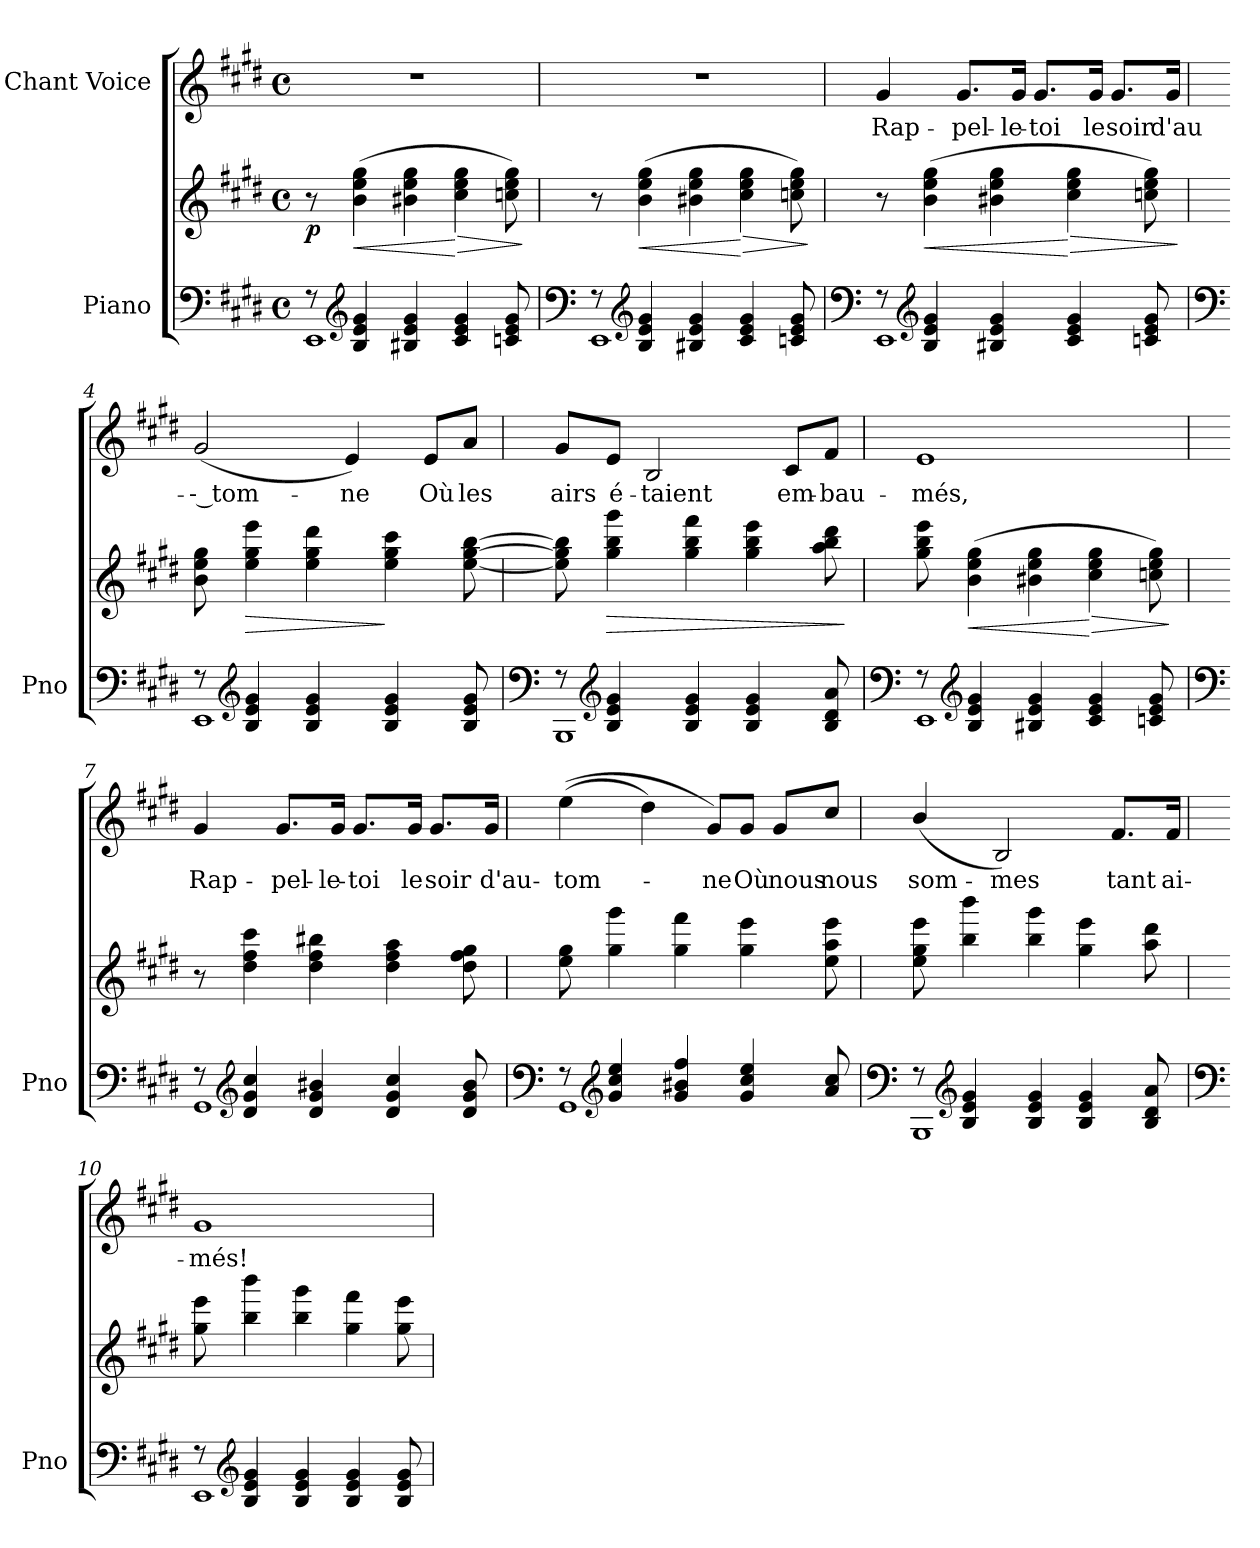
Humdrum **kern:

**kern	**kern	**dynam	**kern	**text
*part2	*part2	*part2	*part1	*part1
*staff3	*staff2	*staff2/3	*staff1	*staff1
*I"Piano	*	*	*I"Chant Voice	*
*I'Pno	*	*	*	*
*clefF4	*clefG2	*	*clefG2	*
*k[f#c#g#d#]	*k[f#c#g#d#]	*	*k[f#c#g#d#]	*
*M4/4	*M4/4	*	*M4/4	*
*met(c)	*met(c)	*	*met(c)	*
=1	=1	=1	=1	=1
*^	*	*	*	*
!	!	!	!LO:DY:b	!	!
8r	1EE	8r	p	1r	.
*clefG2	*	*	*	*	*
!	!	!	!LO:HP:b	!	!
4B/ 4e/ 4g#/	.	(4b\ 4ee\ 4gg#\	<	.	.
4B#X/ 4e/ 4g#/	.	4b#X\ 4ee\ 4gg#\	.	.	.
!	!	!	!LO:HP:n=1:b	!	!
4c#/ 4e/ 4g#/	.	4cc#\ 4ee\ 4gg#\	[ >	.	.
8cn/ 8e/ 8g#/	.	8ccn\ 8ee\ 8gg#\)	.	.	.
*v	*v	*	*	*	*
.	.	]	.	.
=2	=2	=2	=2	=2
*clefF4	*	*	*	*
*^	*	*	*	*
8r	1EE	8r	.	1r	.
*clefG2	*	*	*	*	*
!	!	!	!LO:HP:b	!	!
4B/ 4e/ 4g#/	.	(4b\ 4ee\ 4gg#\	<	.	.
4B#X/ 4e/ 4g#/	.	4b#X\ 4ee\ 4gg#\	.	.	.
!	!	!	!LO:HP:n=1:b	!	!
4c#/ 4e/ 4g#/	.	4cc#\ 4ee\ 4gg#\	[ >	.	.
8cn/ 8e/ 8g#/	.	8ccn\ 8ee\ 8gg#\)	.	.	.
*v	*v	*	*	*	*
.	.	]	.	.
=3	=3	=3	=3	=3
*clefF4	*	*	*	*
*^	*	*	*	*
8r	1EE	8r	.	4g#/	Rap-
*clefG2	*	*	*	*	*
!	!	!	!LO:HP:b	!	!
4B/ 4e/ 4g#/	.	(4b\ 4ee\ 4gg#\	<	.	.
.	.	.	.	8.g#/L	-pel-
4B#X/ 4e/ 4g#/	.	4b#X\ 4ee\ 4gg#\	.	.	.
.	.	.	.	16g#/Jk	-le-
.	.	.	.	8.g#/L	-toi
!	!	!	!LO:HP:n=1:b	!	!
4c#/ 4e/ 4g#/	.	4cc#\ 4ee\ 4gg#\	[ >	.	.
.	.	.	.	16g#/Jk	le
.	.	.	.	8.g#/L	soir
8cn/ 8e/ 8g#/	.	8ccn\ 8ee\ 8gg#\)	.	.	.
.	.	.	.	16g#/Jk	d'au-
*v	*v	*	*	*	*
.	.	]	.	.
=4	=4	=4	=4	=4
*clefF4	*	*	*	*
*^	*	*	*	*
8r	1EE	8b\ 8ee\ 8gg#\	.	(2g#/	-- tom-
*clefG2	*	*	*	*	*
!	!	!	!LO:HP:b	!	!
4B/ 4e/ 4g#/	.	4ee\ 4gg#\ 4eee\	>	.	.
4B/ 4e/ 4g#/	.	4ee\ 4gg#\ 4ddd#\	.	.	.
.	.	.	.	4e/)	-ne
4B/ 4e/ 4g#/	.	4ee\ 4gg#\ 4ccc#\	]	.	.
.	.	.	.	8e/L	Où
8B/ 8e/ 8g#/	.	[8ee\ [8gg#\ [8bb\	.	8a/J	les
=5	=5	=5	=5	=5	=5
*clefF4	*	*	*	*	*
8r	1BBB	8ee\] 8gg#\] 8bb\]	.	8g#/L	airs
*clefG2	*	*	*	*	*
!	!	!	!LO:HP:b	!	!
4B/ 4e/ 4g#/	.	4gg#\ 4bb\ 4ggg#\	>	8e/J	é-
.	.	.	.	2B/	-taient
4B/ 4e/ 4g#/	.	4gg#\ 4bb\ 4fff#\	.	.	.
4B/ 4e/ 4g#/	.	4gg#\ 4bb\ 4eee\	.	.	.
.	.	.	.	8c#/L	em-
8B/ 8d#/ 8a/	.	8aa\ 8bb\ 8ddd#\	.	8f#/J	-bau-
*v	*v	*	*	*	*
.	.	]	.	.
=6	=6	=6	=6	=6
*clefF4	*	*	*	*
*^	*	*	*	*
8r	1EE	8gg#\ 8bb\ 8eee\	.	1e	-més,
*clefG2	*	*	*	*	*
!	!	!	!LO:HP:b	!	!
4B/ 4e/ 4g#/	.	(4b\ 4ee\ 4gg#\	<	.	.
4B#X/ 4e/ 4g#/	.	4b#X\ 4ee\ 4gg#\	.	.	.
!	!	!	!LO:HP:n=1:b	!	!
4c#/ 4e/ 4g#/	.	4cc#\ 4ee\ 4gg#\	[ >	.	.
8cn/ 8e/ 8g#/	.	8ccn\ 8ee\ 8gg#\)	.	.	.
*v	*v	*	*	*	*
.	.	]	.	.
=7	=7	=7	=7	=7
*clefF4	*	*	*	*
*^	*	*	*	*
8r	1GG#	8r	.	4g#/	Rap-
*clefG2	*	*	*	*	*
4d#/ 4g#/ 4cc#/	.	4dd#\ 4ff#\ 4ccc#\	.	.	.
.	.	.	.	8.g#/L	-pel-
4d#/ 4g#/ 4b#X/	.	4dd#\ 4ff#\ 4bb#X\	.	.	.
.	.	.	.	16g#/Jk	-le-
.	.	.	.	8.g#/L	-toi
4d#/ 4g#/ 4cc#/	.	4dd#\ 4ff#\ 4aa\	.	.	.
.	.	.	.	16g#/Jk	le
.	.	.	.	8.g#/L	soir
8d#/ 8g#/ 8b#/	.	8dd#\ 8ff#\ 8gg#\	.	.	.
.	.	.	.	16g#/Jk	d'au-
=8	=8	=8	=8	=8	=8
*clefF4	*	*	*	*	*
8r	1GG#	8ee\ 8gg#\	.	((4ee\	-tom-
*clefG2	*	*	*	*	*
4g#/ 4cc#/ 4ee/	.	4gg#\ 4ggg#\	.	.	.
.	.	.	.	4dd#\)	.
4g#/ 4b#X/ 4ff#/	.	4gg#\ 4fff#\	.	.	.
.	.	.	.	8g#/L)	-ne
4g#/ 4cc#/ 4ee/	.	4gg#\ 4eee\	.	8g#/J	Où
.	.	.	.	8g#/L	nous
8a/ 8cc#/	.	8ee\ 8aa\ 8eee\	.	8cc#/J	nous
=9	=9	=9	=9	=9	=9
*clefF4	*	*	*	*	*
8r	1BBB	8ee\ 8gg#\ 8eee\	.	(4b/	som-
*clefG2	*	*	*	*	*
4B/ 4e/ 4g#/	.	4bb\ 4bbb\	.	.	.
.	.	.	.	2B/)	-mes
4B/ 4e/ 4g#/	.	4bb\ 4ggg#\	.	.	.
4B/ 4e/ 4g#/	.	4gg#\ 4eee\	.	.	.
.	.	.	.	8.f#/L	tant
8B/ 8d#/ 8a/	.	8aa\ 8ddd#\	.	.	.
.	.	.	.	16f#/Jk	ai-
=10	=10	=10	=10	=10	=10
*clefF4	*	*	*	*	*
8r	1EE	8gg#\ 8eee\	.	1g#	-més!
*clefG2	*	*	*	*	*
4B/ 4e/ 4g#/	.	4bb\ 4bbb\	.	.	.
4B/ 4e/ 4g#/	.	4bb\ 4ggg#\	.	.	.
4B/ 4e/ 4g#/	.	4gg#\ 4fff#\	.	.	.
8B/ 8e/ 8g#/	.	8gg#\ 8eee\	.	.	.
*v	*v	*	*	*	*
=	=	=	=	=
*-	*-	*-	*-	*-
